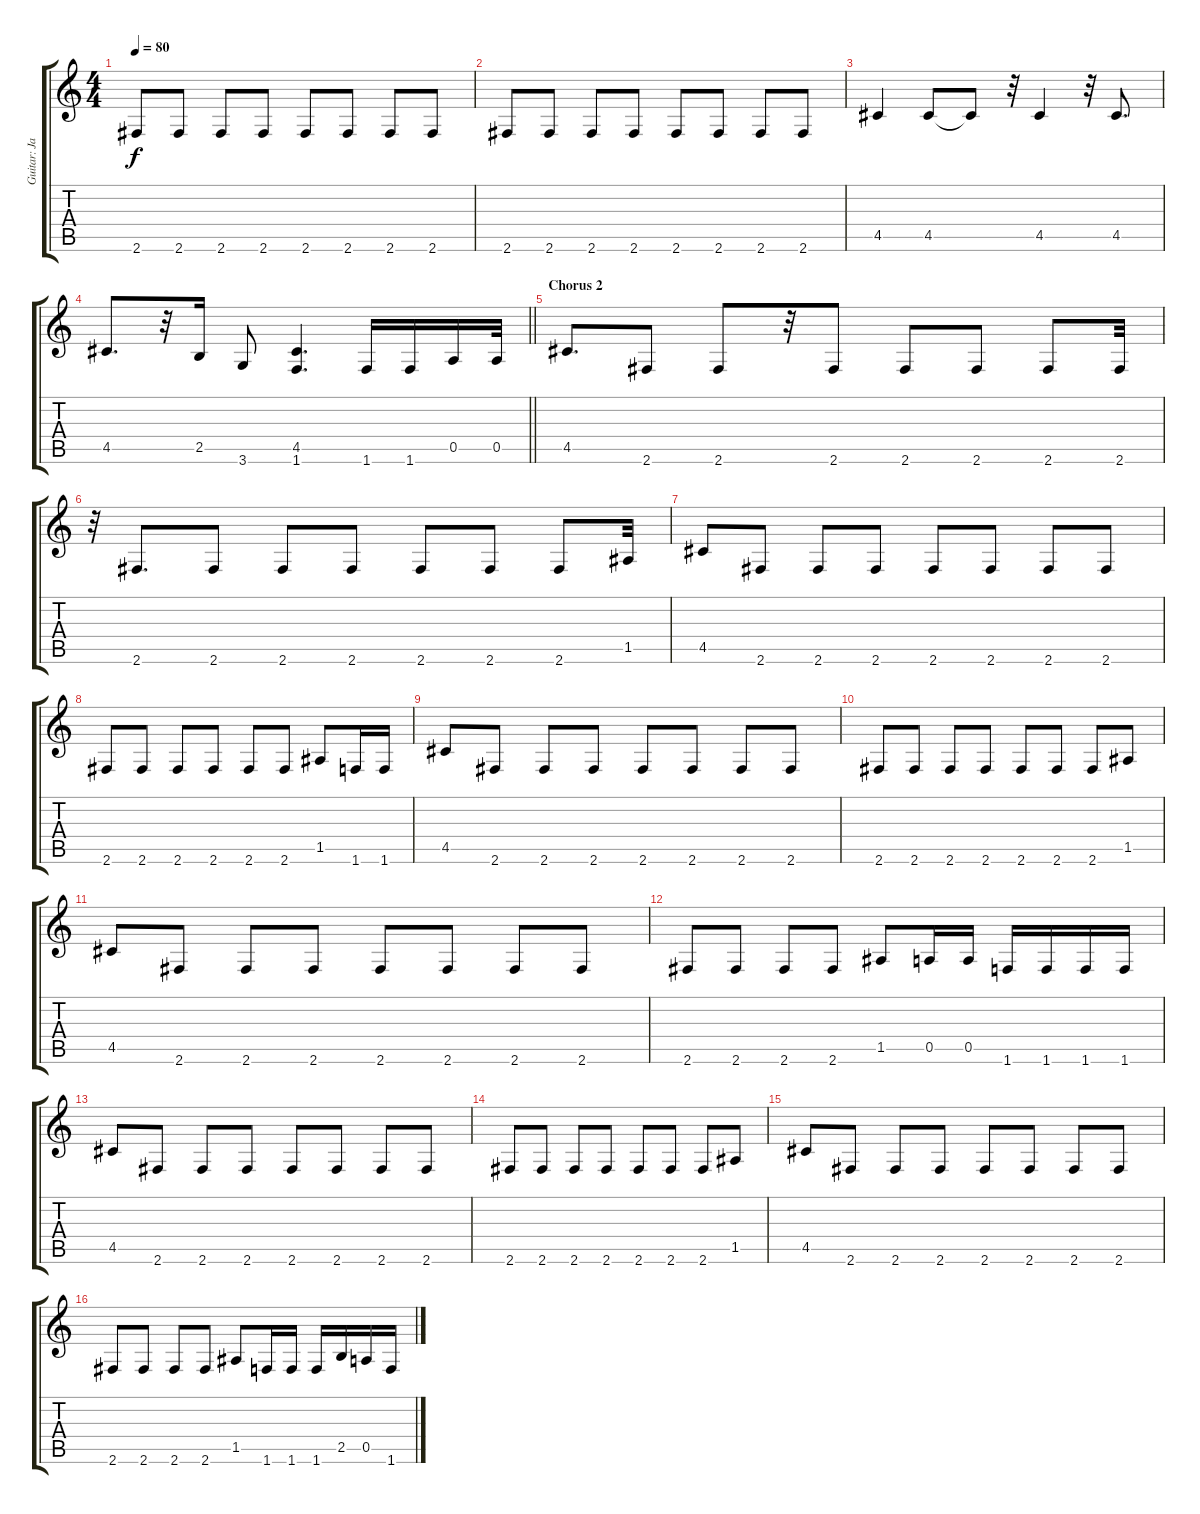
\track ("Guitar: James Young" "Guitar: Ja") {instrument electricguitarclean}
\staff {score tabs}
\tuning (E4 B3 G3 D3 A2 E2) {hide}
\ts (4 4)
\tempo 80
\clef g2
\ks c
2.6.8{dy f} 2.6.8 2.6.8 2.6.8 2.6.8 2.6.8 2.6.8 2.6.8 |
2.6.8 2.6.8 2.6.8 2.6.8 2.6.8 2.6.8 2.6.8 2.6.8 |
4.5.4 4.5.8 4.5{t}.8 r.32 4.5.4 r.32 4.5.8{d} |
\barLineRight lightlight
4.5.8{d} r.32 2.5.16 3.6.8 (4.5 1.6).4{d} 1.6.16 1.6.16 0.5.16 0.5.32 |
\section ("" "Chorus 2")
4.5.8{d} 2.6.8 2.6.8 r.32 2.6.8 2.6.8 2.6.8 2.6.8 2.6.32 |
r.32 2.6.8{d} 2.6.8 2.6.8 2.6.8 2.6.8 2.6.8 2.6.8 1.5.32 |
4.5.8 2.6.8 2.6.8 2.6.8 2.6.8 2.6.8 2.6.8 2.6.8 |
2.6.8 2.6.8 2.6.8 2.6.8 2.6.8 2.6.8 1.5.8 1.6.16 1.6.16 |
4.5.8 2.6.8 2.6.8 2.6.8 2.6.8 2.6.8 2.6.8 2.6.8 |
2.6.8 2.6.8 2.6.8 2.6.8 2.6.8 2.6.8 2.6.8 1.5.8 |
4.5.8 2.6.8 2.6.8 2.6.8 2.6.8 2.6.8 2.6.8 2.6.8 |
2.6.8 2.6.8 2.6.8 2.6.8 1.5.8 0.5.16 0.5.16 1.6.16 1.6.16 1.6.16 1.6.16 |
4.5.8 2.6.8 2.6.8 2.6.8 2.6.8 2.6.8 2.6.8 2.6.8 |
2.6.8 2.6.8 2.6.8 2.6.8 2.6.8 2.6.8 2.6.8 1.5.8 |
4.5.8 2.6.8 2.6.8 2.6.8 2.6.8 2.6.8 2.6.8 2.6.8 |
2.6.8 2.6.8 2.6.8 2.6.8 1.5.8 1.6.16 1.6.16 1.6.16 2.5.16 0.5.16 1.6.16
